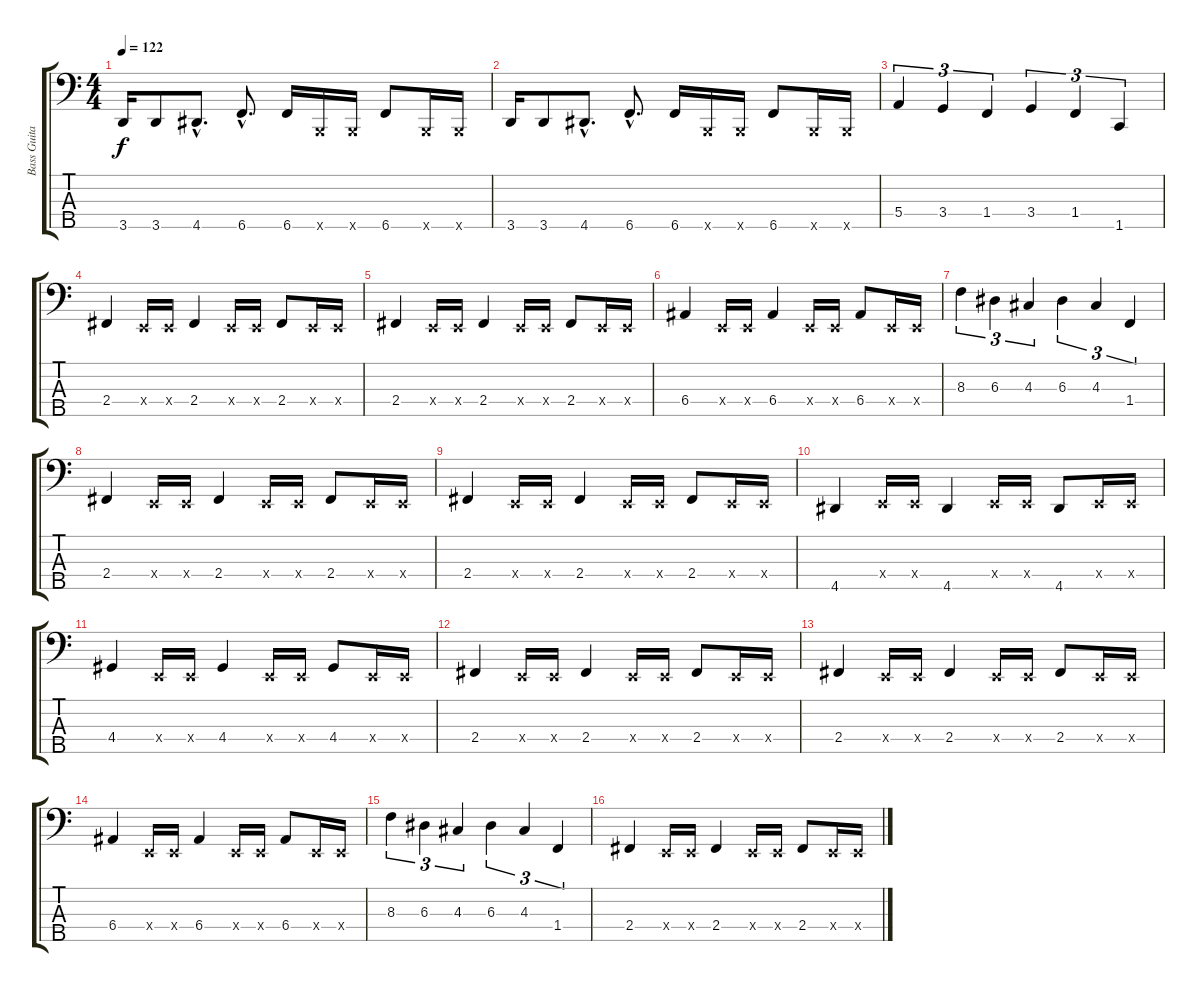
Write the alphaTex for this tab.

\track ("Bass Guitar" "Bass Guita") {instrument electricbasspick}
\staff {score tabs}
\tuning (G2 D2 A1 E1 B0) {hide}
\ts (4 4)
\tempo 122
\clef f4
\ks c
3.5.16{dy f} 3.5.8 4.5{hac}.8{d} 6.5{hac}.8{d} 6.5.16 0.5{x}.16 0.5{x}.16 6.5.8 0.5{x}.16 0.5{x}.16 |
3.5.16 3.5.8 4.5{hac}.8{d} 6.5{hac}.8{d} 6.5.16 0.5{x}.16 0.5{x}.16 6.5.8 0.5{x}.16 0.5{x}.16 |
5.4.4{tu (3 2)} 3.4.4{tu (3 2)} 1.4.4{tu (3 2)} 3.4.4{tu (3 2)} 1.4.4{tu (3 2)} 1.5.4{tu (3 2)} |
2.4.4 0.4{x}.16 0.4{x}.16 2.4.4 0.4{x}.16 0.4{x}.16 2.4.8 0.4{x}.16 0.4{x}.16 |
2.4.4 0.4{x}.16 0.4{x}.16 2.4.4 0.4{x}.16 0.4{x}.16 2.4.8 0.4{x}.16 0.4{x}.16 |
6.4.4 0.4{x}.16 0.4{x}.16 6.4.4 0.4{x}.16 0.4{x}.16 6.4.8 0.4{x}.16 0.4{x}.16 |
8.3.4{tu (3 2)} 6.3.4{tu (3 2)} 4.3.4{tu (3 2)} 6.3.4{tu (3 2)} 4.3.4{tu (3 2)} 1.4.4{tu (3 2)} |
2.4.4 0.4{x}.16 0.4{x}.16 2.4.4 0.4{x}.16 0.4{x}.16 2.4.8 0.4{x}.16 0.4{x}.16 |
2.4.4 0.4{x}.16 0.4{x}.16 2.4.4 0.4{x}.16 0.4{x}.16 2.4.8 0.4{x}.16 0.4{x}.16 |
4.5.4 0.4{x}.16 0.4{x}.16 4.5.4 0.4{x}.16 0.4{x}.16 4.5.8 0.4{x}.16 0.4{x}.16 |
4.4.4 0.4{x}.16 0.4{x}.16 4.4.4 0.4{x}.16 0.4{x}.16 4.4.8 0.4{x}.16 0.4{x}.16 |
2.4.4 0.4{x}.16 0.4{x}.16 2.4.4 0.4{x}.16 0.4{x}.16 2.4.8 0.4{x}.16 0.4{x}.16 |
2.4.4 0.4{x}.16 0.4{x}.16 2.4.4 0.4{x}.16 0.4{x}.16 2.4.8 0.4{x}.16 0.4{x}.16 |
6.4.4 0.4{x}.16 0.4{x}.16 6.4.4 0.4{x}.16 0.4{x}.16 6.4.8 0.4{x}.16 0.4{x}.16 |
8.3.4{tu (3 2)} 6.3.4{tu (3 2)} 4.3.4{tu (3 2)} 6.3.4{tu (3 2)} 4.3.4{tu (3 2)} 1.4.4{tu (3 2)} |
2.4.4 0.4{x}.16 0.4{x}.16 2.4.4 0.4{x}.16 0.4{x}.16 2.4.8 0.4{x}.16 0.4{x}.16
